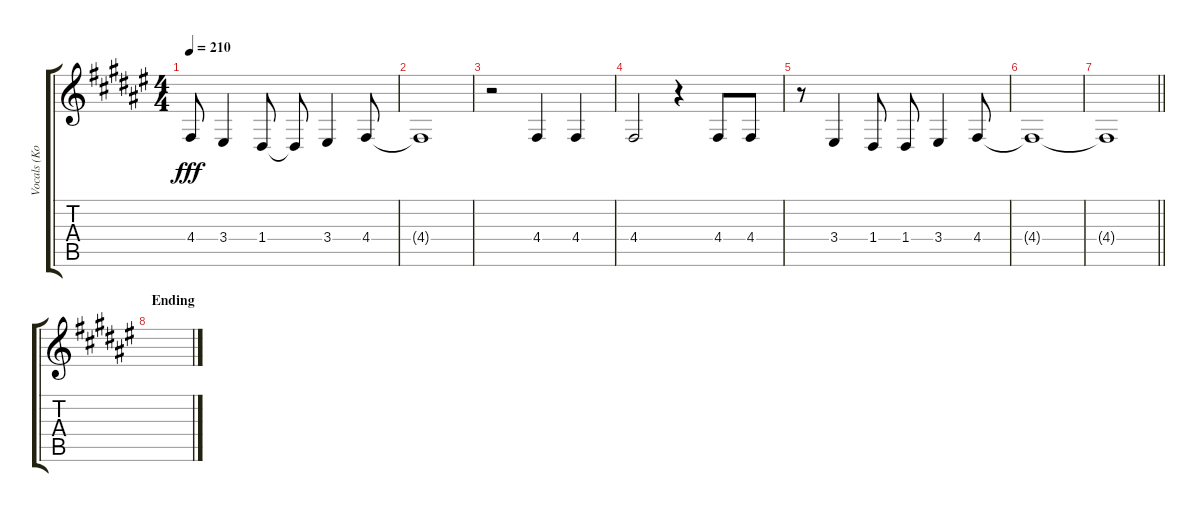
\track ("Vocals (Kotobuki Tsumugi)" "Vocals (Ko") {instrument altosax}
\staff {score tabs}
\tuning (E4 B3 G3 D3 A2 E2) {hide}
\ts (4 4)
\tempo 210
\clef g2
\ks f#
4.4.8{dy fff} 3.4.4 1.4.8 1.4{t}.8 3.4.4 4.4.8 |
4.4{t}.1 |
r.2 4.4.4 4.4.4 |
4.4.2 r.4 4.4.8 4.4.8 |
r.8 3.4.4 1.4.8 1.4.8 3.4.4 4.4.8 |
4.4{t}.1 |
\barLineRight lightlight
4.4{t}.1 |
\section ("" "Ending")
